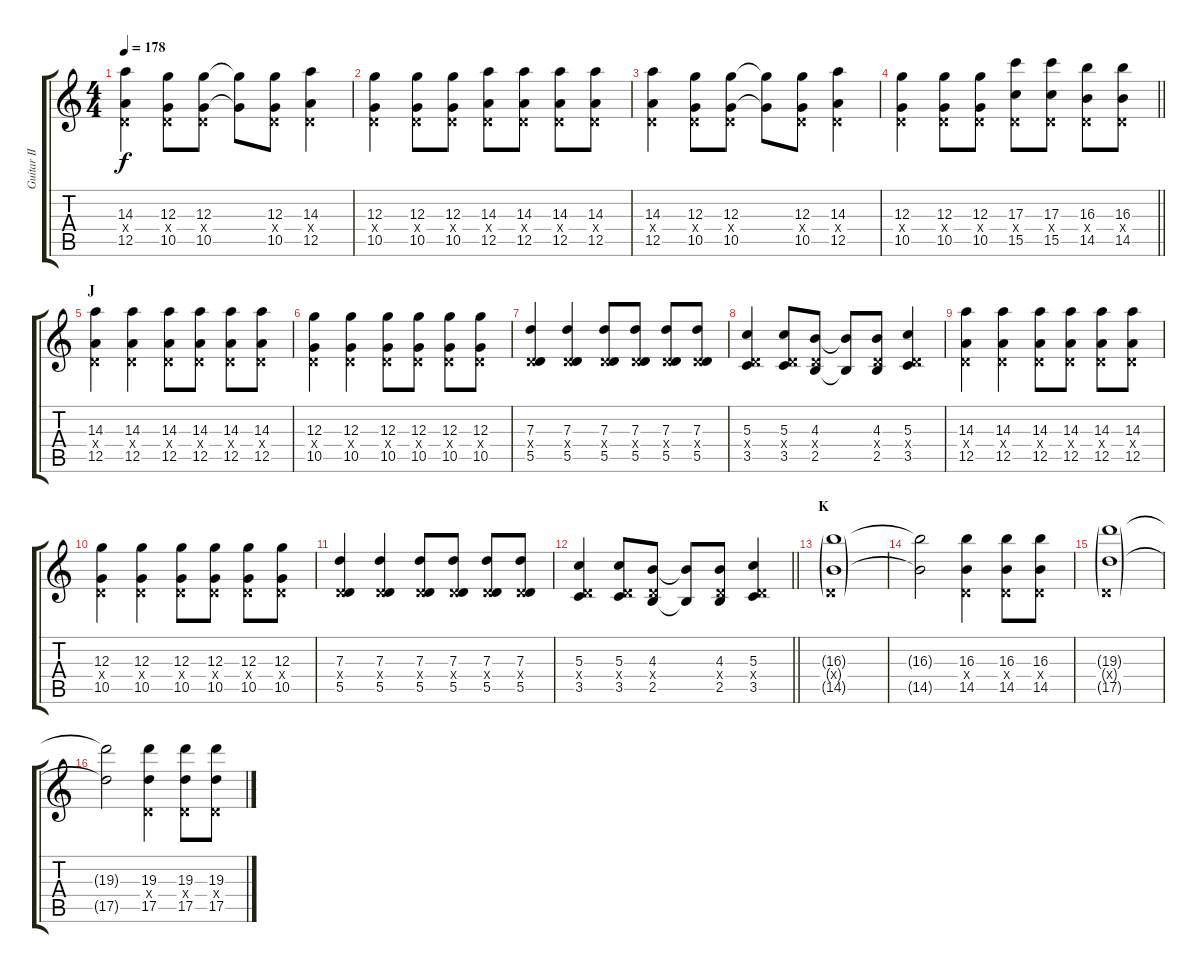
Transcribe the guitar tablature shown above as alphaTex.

\track ("Guitar II - Kita" "Guitar II ") {instrument overdrivenguitar}
\staff {score tabs}
\tuning (E4 B3 G3 D3 A2 E2) {hide}
\ts (4 4)
\tempo 178
\clef g2
\ks c
(14.3 0.4{x} 12.5).4{dy f} (12.3 0.4{x} 10.5).8 (12.3 0.4{x} 10.5).8 (12.3{t} 10.5{t}).8 (12.3 0.4{x} 10.5).8 (14.3 0.4{x} 12.5).4 |
(12.3 0.4{x} 10.5).4 (12.3 0.4{x} 10.5).8 (12.3 0.4{x} 10.5).8 (14.3 0.4{x} 12.5).8 (14.3 0.4{x} 12.5).8 (14.3 0.4{x} 12.5).8 (14.3 0.4{x} 12.5).8 |
(14.3 0.4{x} 12.5).4 (12.3 0.4{x} 10.5).8 (12.3 0.4{x} 10.5).8 (12.3{t} 10.5{t}).8 (12.3 0.4{x} 10.5).8 (14.3 0.4{x} 12.5).4 |
\barLineRight lightlight
(12.3 0.4{x} 10.5).4 (12.3 0.4{x} 10.5).8 (12.3 0.4{x} 10.5).8 (17.3 0.4{x} 15.5).8 (17.3 0.4{x} 15.5).8 (16.3 0.4{x} 14.5).8 (16.3 0.4{x} 14.5).8 |
\section ("" "J")
(14.3 0.4{x} 12.5).4 (14.3 0.4{x} 12.5).4 (14.3 0.4{x} 12.5).8 (14.3 0.4{x} 12.5).8 (14.3 0.4{x} 12.5).8 (14.3 0.4{x} 12.5).8 |
(12.3 0.4{x} 10.5).4 (12.3 0.4{x} 10.5).4 (12.3 0.4{x} 10.5).8 (12.3 0.4{x} 10.5).8 (12.3 0.4{x} 10.5).8 (12.3 0.4{x} 10.5).8 |
(7.3 0.4{x} 5.5).4 (7.3 0.4{x} 5.5).4 (7.3 0.4{x} 5.5).8 (7.3 0.4{x} 5.5).8 (7.3 0.4{x} 5.5).8 (7.3 0.4{x} 5.5).8 |
(5.3 0.4{x} 3.5).4 (5.3 0.4{x} 3.5).8 (4.3 0.4{x} 2.5).8 (4.3{t} 2.5{t}).8 (4.3 0.4{x} 2.5).8 (5.3 0.4{x} 3.5).4 |
(14.3 0.4{x} 12.5).4 (14.3 0.4{x} 12.5).4 (14.3 0.4{x} 12.5).8 (14.3 0.4{x} 12.5).8 (14.3 0.4{x} 12.5).8 (14.3 0.4{x} 12.5).8 |
(12.3 0.4{x} 10.5).4 (12.3 0.4{x} 10.5).4 (12.3 0.4{x} 10.5).8 (12.3 0.4{x} 10.5).8 (12.3 0.4{x} 10.5).8 (12.3 0.4{x} 10.5).8 |
(7.3 0.4{x} 5.5).4 (7.3 0.4{x} 5.5).4 (7.3 0.4{x} 5.5).8 (7.3 0.4{x} 5.5).8 (7.3 0.4{x} 5.5).8 (7.3 0.4{x} 5.5).8 |
\barLineRight lightlight
(5.3 0.4{x} 3.5).4 (5.3 0.4{x} 3.5).8 (4.3 0.4{x} 2.5).8 (4.3{t} 2.5{t}).8 (4.3 0.4{x} 2.5).8 (5.3 0.4{x} 3.5).4 |
\section ("" "K")
(16.3{g} 0.4{g x} 14.5{g}).1 |
(16.3{t} 14.5{t}).2 (16.3 0.4{x} 14.5).4 (16.3 0.4{x} 14.5).8 (16.3 0.4{x} 14.5).8 |
(19.3{g} 0.4{g x} 17.5{g}).1 |
(19.3{t} 17.5{t}).2 (19.3 0.4{x} 17.5).4 (19.3 0.4{x} 17.5).8 (19.3 0.4{x} 17.5).8
